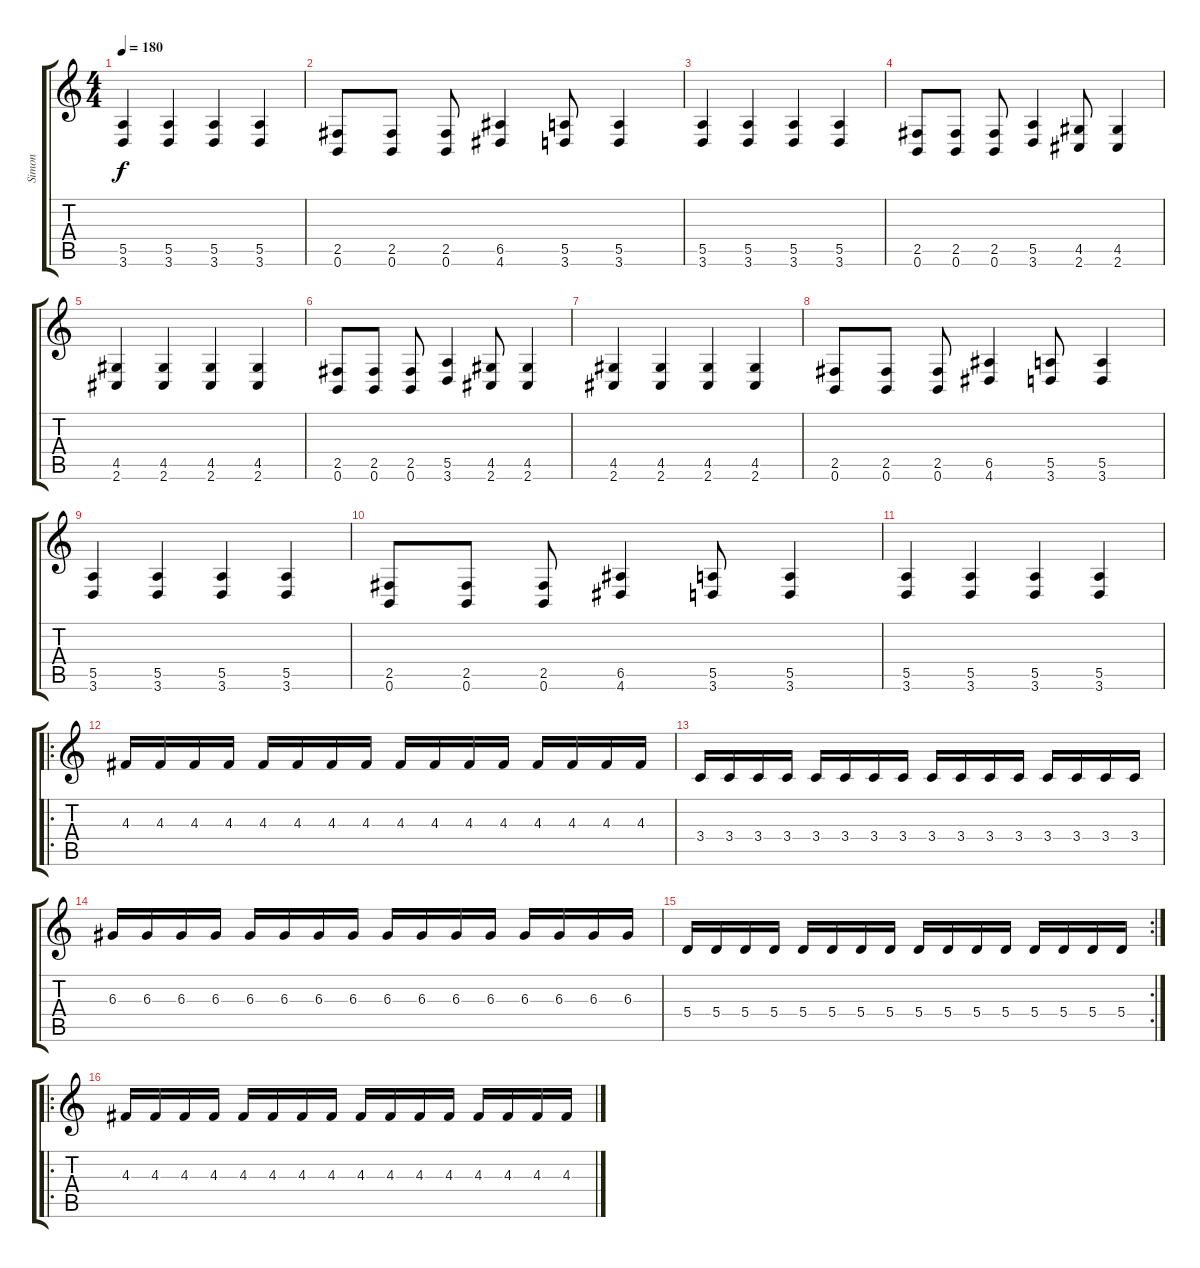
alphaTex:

\track ("Simon" "Simon") {instrument distortionguitar}
\staff {score tabs}
\tuning (B3 Gb3 D3 A2 E2 B1) {hide}
\ts (4 4)
\tempo 180
\clef g2
\ks c
(5.5 3.6).4{dy f} (5.5 3.6).4 (5.5 3.6).4 (5.5 3.6).4 |
(2.5 0.6).8 (2.5 0.6).8 (2.5 0.6).8 (6.5 4.6).4 (5.5 3.6).8 (5.5 3.6).4 |
(5.5 3.6).4 (5.5 3.6).4 (5.5 3.6).4 (5.5 3.6).4 |
(2.5 0.6).8 (2.5 0.6).8 (2.5 0.6).8 (5.5 3.6).4 (4.5 2.6).8 (4.5 2.6).4 |
(4.5 2.6).4 (4.5 2.6).4 (4.5 2.6).4 (4.5 2.6).4 |
(2.5 0.6).8 (2.5 0.6).8 (2.5 0.6).8 (5.5 3.6).4 (4.5 2.6).8 (4.5 2.6).4 |
(4.5 2.6).4 (4.5 2.6).4 (4.5 2.6).4 (4.5 2.6).4 |
(2.5 0.6).8 (2.5 0.6).8 (2.5 0.6).8 (6.5 4.6).4 (5.5 3.6).8 (5.5 3.6).4 |
(5.5 3.6).4 (5.5 3.6).4 (5.5 3.6).4 (5.5 3.6).4 |
(2.5 0.6).8 (2.5 0.6).8 (2.5 0.6).8 (6.5 4.6).4 (5.5 3.6).8 (5.5 3.6).4 |
(5.5 3.6).4 (5.5 3.6).4 (5.5 3.6).4 (5.5 3.6).4 |
\ro
4.3.16 4.3.16 4.3.16 4.3.16 4.3.16 4.3.16 4.3.16 4.3.16 4.3.16 4.3.16 4.3.16 4.3.16 4.3.16 4.3.16 4.3.16 4.3.16 |
3.4.16 3.4.16 3.4.16 3.4.16 3.4.16 3.4.16 3.4.16 3.4.16 3.4.16 3.4.16 3.4.16 3.4.16 3.4.16 3.4.16 3.4.16 3.4.16 |
6.3.16 6.3.16 6.3.16 6.3.16 6.3.16 6.3.16 6.3.16 6.3.16 6.3.16 6.3.16 6.3.16 6.3.16 6.3.16 6.3.16 6.3.16 6.3.16 |
\rc 2
5.4.16 5.4.16 5.4.16 5.4.16 5.4.16 5.4.16 5.4.16 5.4.16 5.4.16 5.4.16 5.4.16 5.4.16 5.4.16 5.4.16 5.4.16 5.4.16 |
\ro
4.3.16 4.3.16 4.3.16 4.3.16 4.3.16 4.3.16 4.3.16 4.3.16 4.3.16 4.3.16 4.3.16 4.3.16 4.3.16 4.3.16 4.3.16 4.3.16
